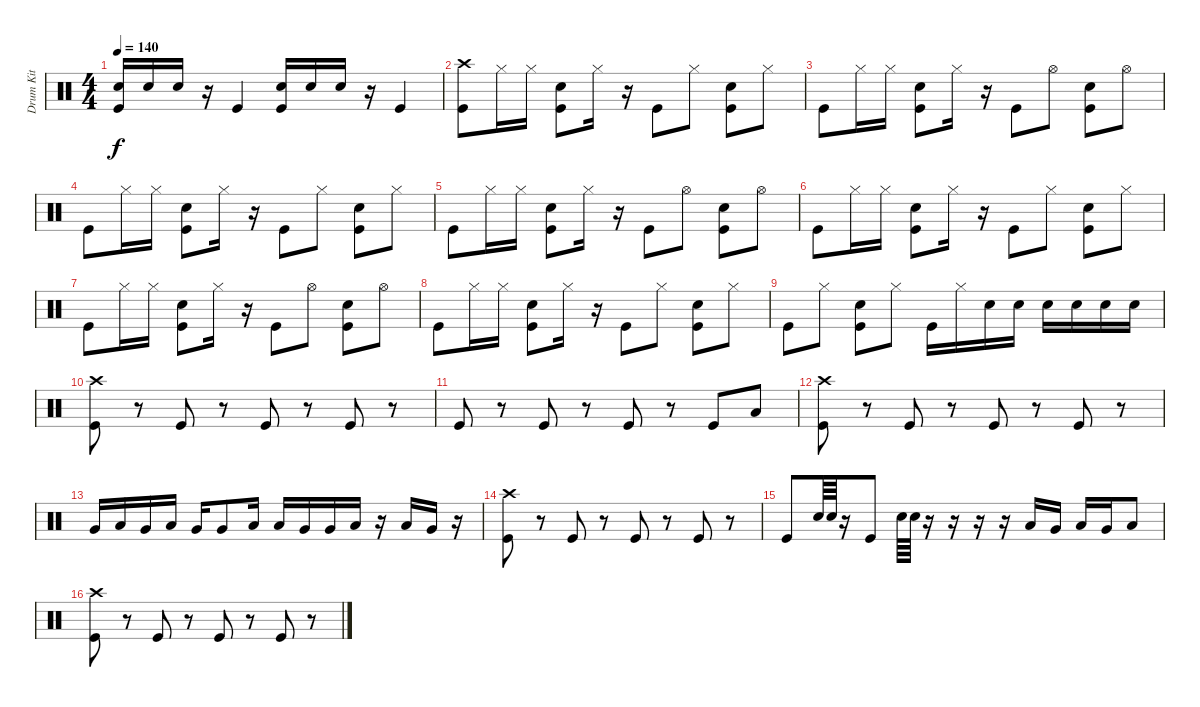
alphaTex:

\track ("Drum Kit" "Drum Kit") {instrument percussion}
\staff {score}
\articulation defaults
\ts (4 4)
\tempo 140
\clef neutral
\ks c
("Electric Snare (hit)" "Kick (hit)").16{dy f} "Electric Snare (hit)".16 "Electric Snare (hit)".16 r.16 "Kick (hit)".4 ("Electric Snare (hit)" "Kick (hit)").16 "Electric Snare (hit)".16 "Electric Snare (hit)".16 r.16 "Kick (hit)".4 |
("Crash high (hit)" "Kick (hit)").8 "Hi-Hat (closed)".16 "Hi-Hat (closed)".16 ("Electric Snare (hit)" "Kick (hit)").8 "Hi-Hat (closed)".16 r.16 "Kick (hit)".8 "Hi-Hat (closed)".8 ("Electric Snare (hit)" "Kick (hit)").8 "Hi-Hat (closed)".8 |
"Kick (hit)".8 "Hi-Hat (closed)".16 "Hi-Hat (closed)".16 ("Electric Snare (hit)" "Kick (hit)").8 "Hi-Hat (closed)".16 r.16 "Kick (hit)".8 "Hi-Hat (open)".8 ("Electric Snare (hit)" "Kick (hit)").8 "Hi-Hat (open)".8 |
"Kick (hit)".8 "Hi-Hat (closed)".16 "Hi-Hat (closed)".16 ("Electric Snare (hit)" "Kick (hit)").8 "Hi-Hat (closed)".16 r.16 "Kick (hit)".8 "Hi-Hat (closed)".8 ("Electric Snare (hit)" "Kick (hit)").8 "Hi-Hat (closed)".8 |
"Kick (hit)".8 "Hi-Hat (closed)".16 "Hi-Hat (closed)".16 ("Electric Snare (hit)" "Kick (hit)").8 "Hi-Hat (closed)".16 r.16 "Kick (hit)".8 "Hi-Hat (open)".8 ("Electric Snare (hit)" "Kick (hit)").8 "Hi-Hat (open)".8 |
"Kick (hit)".8 "Hi-Hat (closed)".16 "Hi-Hat (closed)".16 ("Electric Snare (hit)" "Kick (hit)").8 "Hi-Hat (closed)".16 r.16 "Kick (hit)".8 "Hi-Hat (closed)".8 ("Electric Snare (hit)" "Kick (hit)").8 "Hi-Hat (closed)".8 |
"Kick (hit)".8 "Hi-Hat (closed)".16 "Hi-Hat (closed)".16 ("Electric Snare (hit)" "Kick (hit)").8 "Hi-Hat (closed)".16 r.16 "Kick (hit)".8 "Hi-Hat (open)".8 ("Electric Snare (hit)" "Kick (hit)").8 "Hi-Hat (open)".8 |
"Kick (hit)".8 "Hi-Hat (closed)".16 "Hi-Hat (closed)".16 ("Electric Snare (hit)" "Kick (hit)").8 "Hi-Hat (closed)".16 r.16 "Kick (hit)".8 "Hi-Hat (closed)".8 ("Electric Snare (hit)" "Kick (hit)").8 "Hi-Hat (closed)".8 |
"Kick (hit)".8 "Hi-Hat (closed)".8 ("Electric Snare (hit)" "Kick (hit)").8 "Hi-Hat (closed)".8 "Kick (hit)".16 "Hi-Hat (closed)".16 "Electric Snare (hit)".16 "Electric Snare (hit)".16 "Electric Snare (hit)".16 "Electric Snare (hit)".16 "Electric Snare (hit)".16 "Electric Snare (hit)".16 |
("Crash high (hit)" "Kick (hit)").8 r.8 "Kick (hit)".8 r.8 "Kick (hit)".8 r.8 "Kick (hit)".8 r.8 |
"Kick (hit)".8 r.8 "Kick (hit)".8 r.8 "Kick (hit)".8 r.8 "Kick (hit)".8 "Low Tom (hit)".8 |
("Crash high (hit)" "Kick (hit)").8 r.8 "Kick (hit)".8 r.8 "Kick (hit)".8 r.8 "Kick (hit)".8 r.8 |
"Very Low Tom (hit)".16 "Low Tom (hit)".16 "Very Low Tom (hit)".16 "Low Tom (hit)".16 "Very Low Tom (hit)".16 "Very Low Tom (hit)".8 "Low Tom (hit)".16 "Low Tom (hit)".16 "Very Low Tom (hit)".16 "Very Low Tom (hit)".16 "Low Tom (hit)".16 r.16 "Low Tom (hit)".16 "Very Low Tom (hit)".16 r.16 |
("Crash high (hit)" "Kick (hit)").8 r.8 "Kick (hit)".8 r.8 "Kick (hit)".8 r.8 "Kick (hit)".8 r.8 |
"Kick (hit)".8 "Electric Snare (hit)".64 "Electric Snare (hit)".64 r.16 "Kick (hit)".8 "Electric Snare (hit)".64 "Electric Snare (hit)".64 r.16 r.16 r.16 r.16 "Low Floor Tom (hit)".16 "Very Low Tom (hit)".16 "Low Floor Tom (hit)".16 "Very Low Tom (hit)".16 "Low Floor Tom (hit)".8 |
("Crash high (hit)" "Kick (hit)").8 r.8 "Kick (hit)".8 r.8 "Kick (hit)".8 r.8 "Kick (hit)".8 r.8
